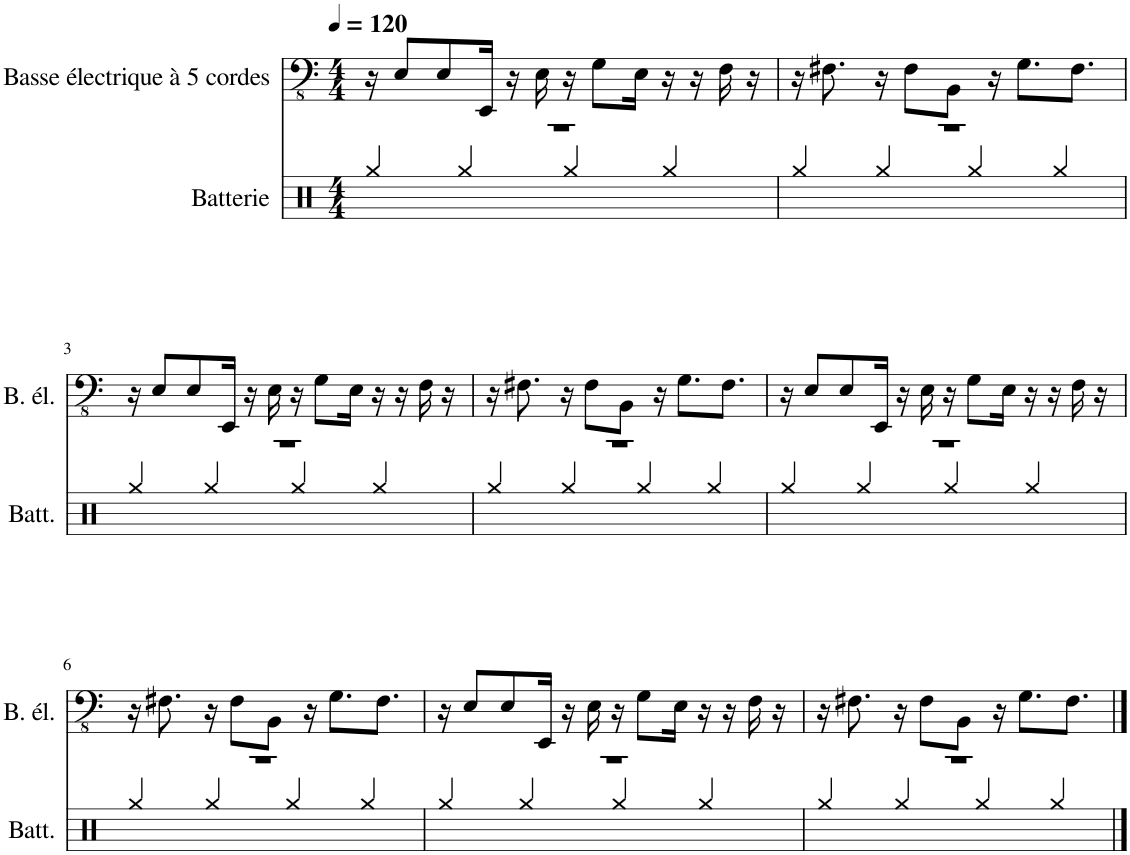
**kern	**kern
*part2	*part1
*staff2	*staff1
*I"Batterie	*I"Basse électrique à 5 cordes
*I'Batt.	*I'B. él.
*clefX	*clefFv4
*k[]	*k[]
*M4/4	*M4/4
*MM120	*MM120
=1	=1
*^	*
1r	4Rgg/	16r
.	.	8EE/L
.	.	8EE/
.	4Rgg/	.
.	.	16EEE/Jk
.	.	16r
.	.	16EE\
.	4Rgg/	16r
.	.	8GG\L
.	.	16EE\Jk
.	4Rgg/	16r
.	.	16r
.	.	16FF\
.	.	16r
=2	=2	=2
1r	4Rgg/	16r
.	.	8.FF#X\
.	4Rgg/	16r
.	.	8FF#\L
.	.	8BBB\J
.	4Rgg/	.
.	.	16r
.	.	8.GG\L
.	4Rgg/	.
.	.	8.FF#\J
!!LO:LB:g=z
=3	=3	=3
1r	4Rgg/	16r
.	.	8EE/L
.	.	8EE/
.	4Rgg/	.
.	.	16EEE/Jk
.	.	16r
.	.	16EE\
.	4Rgg/	16r
.	.	8GG\L
.	.	16EE\Jk
.	4Rgg/	16r
.	.	16r
.	.	16FF\
.	.	16r
=4	=4	=4
1r	4Rgg/	16r
.	.	8.FF#X\
.	4Rgg/	16r
.	.	8FF#\L
.	.	8BBB\J
.	4Rgg/	.
.	.	16r
.	.	8.GG\L
.	4Rgg/	.
.	.	8.FF#\J
=5	=5	=5
1r	4Rgg/	16r
.	.	8EE/L
.	.	8EE/
.	4Rgg/	.
.	.	16EEE/Jk
.	.	16r
.	.	16EE\
.	4Rgg/	16r
.	.	8GG\L
.	.	16EE\Jk
.	4Rgg/	16r
.	.	16r
.	.	16FF\
.	.	16r
!!LO:LB:g=z
=6	=6	=6
1r	4Rgg/	16r
.	.	8.FF#X\
.	4Rgg/	16r
.	.	8FF#\L
.	.	8BBB\J
.	4Rgg/	.
.	.	16r
.	.	8.GG\L
.	4Rgg/	.
.	.	8.FF#\J
=7	=7	=7
1r	4Rgg/	16r
.	.	8EE/L
.	.	8EE/
.	4Rgg/	.
.	.	16EEE/Jk
.	.	16r
.	.	16EE\
.	4Rgg/	16r
.	.	8GG\L
.	.	16EE\Jk
.	4Rgg/	16r
.	.	16r
.	.	16FF\
.	.	16r
=8	=8	=8
1r	4Rgg/	16r
.	.	8.FF#X\
.	4Rgg/	16r
.	.	8FF#\L
.	.	8BBB\J
.	4Rgg/	.
.	.	16r
.	.	8.GG\L
.	4Rgg/	.
.	.	8.FF#\J
*v	*v	*
==	==
*-	*-
